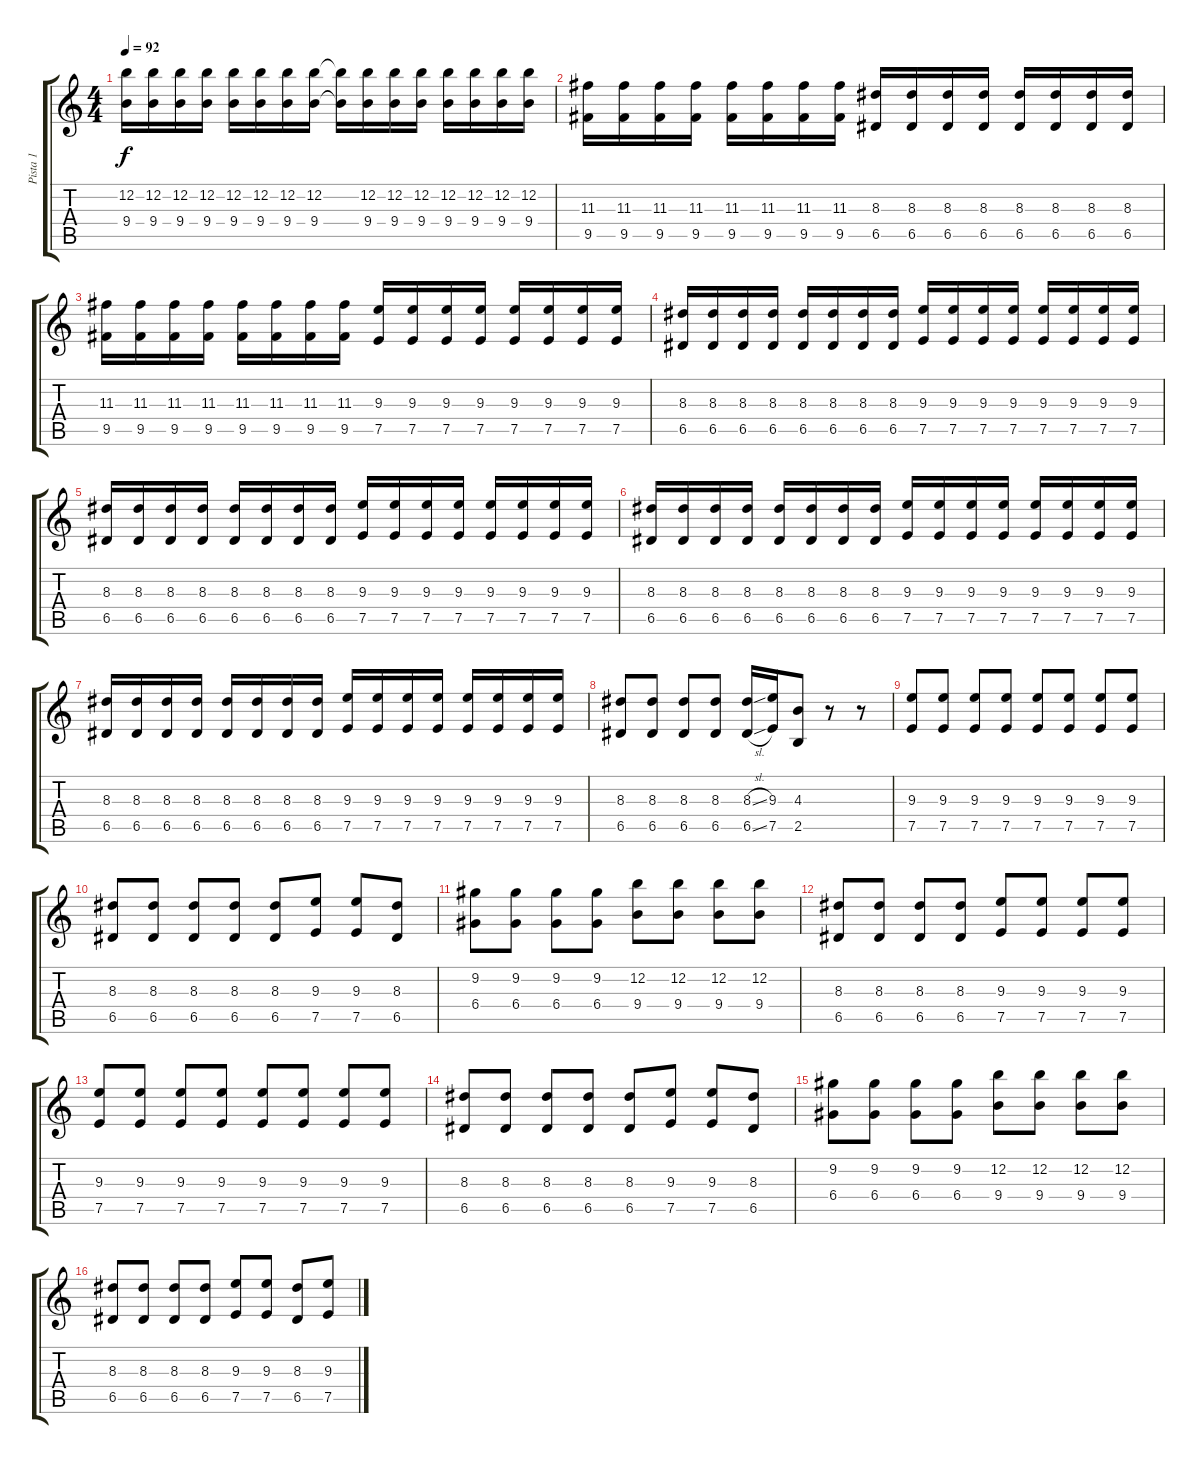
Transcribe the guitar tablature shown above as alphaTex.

\track ("Pista 1" "Pista 1") {instrument overdrivenguitar}
\staff {score tabs}
\tuning (E4 B3 G3 D3 A2 E2) {hide}
\ts (4 4)
\tempo 92
\clef g2
\ks c
(12.2{t} 9.4{t}).16{dy f} (12.2 9.4).16 (12.2 9.4).16 (12.2 9.4).16 (12.2 9.4).16 (12.2 9.4).16 (12.2 9.4).16 (12.2 9.4).16 (12.2{t} 9.4{t}).16 (12.2 9.4).16 (12.2 9.4).16 (12.2 9.4).16 (12.2 9.4).16 (12.2 9.4).16 (12.2 9.4).16 (12.2 9.4).16 |
(11.3 9.5).16 (11.3 9.5).16 (11.3 9.5).16 (11.3 9.5).16 (11.3 9.5).16 (11.3 9.5).16 (11.3 9.5).16 (11.3 9.5).16 (8.3 6.5).16 (8.3 6.5).16 (8.3 6.5).16 (8.3 6.5).16 (8.3 6.5).16 (8.3 6.5).16 (8.3 6.5).16 (8.3 6.5).16 |
(11.3 9.5).16 (11.3 9.5).16 (11.3 9.5).16 (11.3 9.5).16 (11.3 9.5).16 (11.3 9.5).16 (11.3 9.5).16 (11.3 9.5).16 (9.3 7.5).16 (9.3 7.5).16 (9.3 7.5).16 (9.3 7.5).16 (9.3 7.5).16 (9.3 7.5).16 (9.3 7.5).16 (9.3 7.5).16 |
(8.3 6.5).16 (8.3 6.5).16 (8.3 6.5).16 (8.3 6.5).16 (8.3 6.5).16 (8.3 6.5).16 (8.3 6.5).16 (8.3 6.5).16 (9.3 7.5).16 (9.3 7.5).16 (9.3 7.5).16 (9.3 7.5).16 (9.3 7.5).16 (9.3 7.5).16 (9.3 7.5).16 (9.3 7.5).16 |
(8.3 6.5).16 (8.3 6.5).16 (8.3 6.5).16 (8.3 6.5).16 (8.3 6.5).16 (8.3 6.5).16 (8.3 6.5).16 (8.3 6.5).16 (9.3 7.5).16 (9.3 7.5).16 (9.3 7.5).16 (9.3 7.5).16 (9.3 7.5).16 (9.3 7.5).16 (9.3 7.5).16 (9.3 7.5).16 |
(8.3 6.5).16 (8.3 6.5).16 (8.3 6.5).16 (8.3 6.5).16 (8.3 6.5).16 (8.3 6.5).16 (8.3 6.5).16 (8.3 6.5).16 (9.3 7.5).16 (9.3 7.5).16 (9.3 7.5).16 (9.3 7.5).16 (9.3 7.5).16 (9.3 7.5).16 (9.3 7.5).16 (9.3 7.5).16 |
(8.3 6.5).16 (8.3 6.5).16 (8.3 6.5).16 (8.3 6.5).16 (8.3 6.5).16 (8.3 6.5).16 (8.3 6.5).16 (8.3 6.5).16 (9.3 7.5).16 (9.3 7.5).16 (9.3 7.5).16 (9.3 7.5).16 (9.3 7.5).16 (9.3 7.5).16 (9.3 7.5).16 (9.3 7.5).16 |
(8.3 6.5).8 (8.3 6.5).8 (8.3 6.5).8 (8.3 6.5).8 (8.3{sl} 6.5{sl}).16 (9.3 7.5).16 (4.3 2.5).8 r.8 r.8 |
(9.3 7.5).8 (9.3 7.5).8 (9.3 7.5).8 (9.3 7.5).8 (9.3 7.5).8 (9.3 7.5).8 (9.3 7.5).8 (9.3 7.5).8 |
(8.3 6.5).8 (8.3 6.5).8 (8.3 6.5).8 (8.3 6.5).8 (8.3 6.5).8 (9.3 7.5).8 (9.3 7.5).8 (8.3 6.5).8 |
(9.2 6.4).8 (9.2 6.4).8 (9.2 6.4).8 (9.2 6.4).8 (12.2 9.4).8 (12.2 9.4).8 (12.2 9.4).8 (12.2 9.4).8 |
(8.3 6.5).8 (8.3 6.5).8 (8.3 6.5).8 (8.3 6.5).8 (9.3 7.5).8 (9.3 7.5).8 (9.3 7.5).8 (9.3 7.5).8 |
(9.3 7.5).8 (9.3 7.5).8 (9.3 7.5).8 (9.3 7.5).8 (9.3 7.5).8 (9.3 7.5).8 (9.3 7.5).8 (9.3 7.5).8 |
(8.3 6.5).8 (8.3 6.5).8 (8.3 6.5).8 (8.3 6.5).8 (8.3 6.5).8 (9.3 7.5).8 (9.3 7.5).8 (8.3 6.5).8 |
(9.2 6.4).8 (9.2 6.4).8 (9.2 6.4).8 (9.2 6.4).8 (12.2 9.4).8 (12.2 9.4).8 (12.2 9.4).8 (12.2 9.4).8 |
(8.3 6.5).8 (8.3 6.5).8 (8.3 6.5).8 (8.3 6.5).8 (9.3 7.5).8 (9.3 7.5).8 (8.3 6.5).8 (9.3 7.5).8
